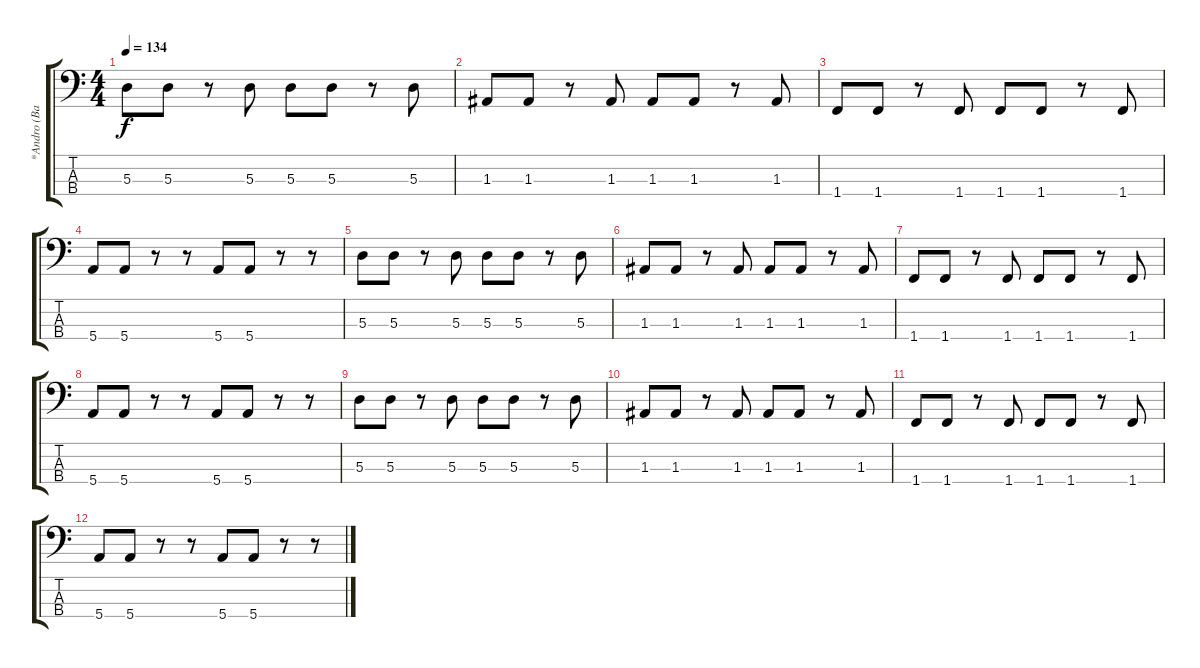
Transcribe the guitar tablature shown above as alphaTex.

\track ("*Andro (Bass)" "*Andro (Ba") {instrument electricbassfinger}
\staff {score tabs}
\tuning (G2 D2 A1 E1) {hide}
\ts (4 4)
\tempo 134
\clef f4
\ks c
5.3.8{dy f} 5.3.8 r.8 5.3.8 5.3.8 5.3.8 r.8 5.3.8 |
1.3.8 1.3.8 r.8 1.3.8 1.3.8 1.3.8 r.8 1.3.8 |
1.4.8 1.4.8 r.8 1.4.8 1.4.8 1.4.8 r.8 1.4.8 |
5.4.8 5.4.8 r.8 r.8 5.4.8 5.4.8 r.8 r.8 |
5.3.8 5.3.8 r.8 5.3.8 5.3.8 5.3.8 r.8 5.3.8 |
1.3.8 1.3.8 r.8 1.3.8 1.3.8 1.3.8 r.8 1.3.8 |
1.4.8 1.4.8 r.8 1.4.8 1.4.8 1.4.8 r.8 1.4.8 |
5.4.8 5.4.8 r.8 r.8 5.4.8 5.4.8 r.8 r.8 |
5.3.8 5.3.8 r.8 5.3.8 5.3.8 5.3.8 r.8 5.3.8 |
1.3.8 1.3.8 r.8 1.3.8 1.3.8 1.3.8 r.8 1.3.8 |
1.4.8 1.4.8 r.8 1.4.8 1.4.8 1.4.8 r.8 1.4.8 |
5.4.8 5.4.8 r.8 r.8 5.4.8 5.4.8 r.8 r.8
